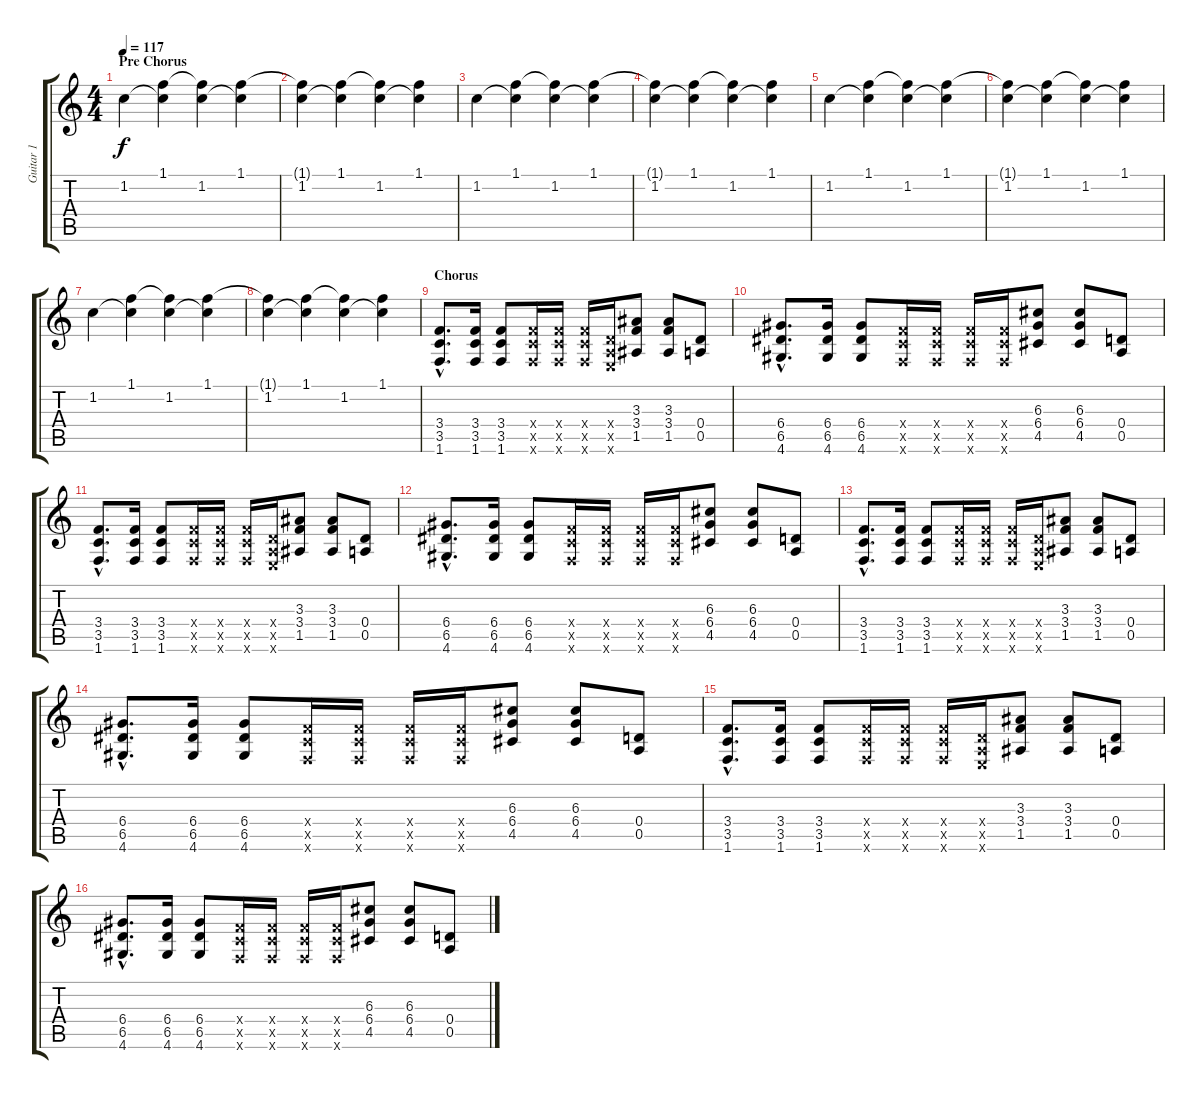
\track ("Guitar 1" "Guitar 1") {instrument distortionguitar}
\staff {score tabs}
\tuning (E4 B3 G3 D3 A2 E2) {hide}
\ts (4 4)
\section ("" "Pre Chorus")
\tempo 117
\clef g2
\ks c
1.2.4{dy f instrument electricguitarclean} (1.1 1.2{t}).4 (1.1{t} 1.2).4 (1.1 1.2{t}).4 |
(1.1{t} 1.2).4 (1.1 1.2{t}).4 (1.1{t} 1.2).4 (1.1 1.2{t}).4 |
1.2.4 (1.1 1.2{t}).4 (1.1{t} 1.2).4 (1.1 1.2{t}).4 |
(1.1{t} 1.2).4 (1.1 1.2{t}).4 (1.1{t} 1.2).4 (1.1 1.2{t}).4 |
1.2.4 (1.1 1.2{t}).4 (1.1{t} 1.2).4 (1.1 1.2{t}).4 |
(1.1{t} 1.2).4 (1.1 1.2{t}).4 (1.1{t} 1.2).4 (1.1 1.2{t}).4 |
1.2.4 (1.1 1.2{t}).4 (1.1{t} 1.2).4 (1.1 1.2{t}).4 |
(1.1{t} 1.2).4 (1.1 1.2{t}).4 (1.1{t} 1.2).4 (1.1 1.2{t}).4 |
\section ("" "Chorus")
(3.4{hac} 3.5{hac} 1.6{hac}).8{d instrument distortionguitar} (3.4 3.5 1.6).16 (3.4 3.5 1.6).8 (3.4{x} 3.5{x} 1.6{x}).16 (3.4{x} 3.5{x} 1.6{x}).16 (3.4{x} 3.5{x} 1.6{x}).16 (0.4{x} 0.5{x} 0.6{x}).16 (3.3 3.4 1.5).8 (3.3 3.4 1.5).8 (0.4 0.5).8 |
(6.4{hac} 6.5{hac} 4.6{hac}).8{d} (6.4 6.5 4.6).16 (6.4 6.5 4.6).8 (3.4{x} 3.5{x} 1.6{x}).16 (3.4{x} 3.5{x} 1.6{x}).16 (3.4{x} 3.5{x} 1.6{x}).16 (3.4{x} 3.5{x} 1.6{x}).16 (6.3 6.4 4.5).8 (6.3 6.4 4.5).8 (0.4 0.5).8 |
(3.4{hac} 3.5{hac} 1.6{hac}).8{d} (3.4 3.5 1.6).16 (3.4 3.5 1.6).8 (3.4{x} 3.5{x} 1.6{x}).16 (3.4{x} 3.5{x} 1.6{x}).16 (3.4{x} 3.5{x} 1.6{x}).16 (0.4{x} 0.5{x} 0.6{x}).16 (3.3 3.4 1.5).8 (3.3 3.4 1.5).8 (0.4 0.5).8 |
(6.4{hac} 6.5{hac} 4.6{hac}).8{d} (6.4 6.5 4.6).16 (6.4 6.5 4.6).8 (3.4{x} 3.5{x} 1.6{x}).16 (3.4{x} 3.5{x} 1.6{x}).16 (3.4{x} 3.5{x} 1.6{x}).16 (3.4{x} 3.5{x} 1.6{x}).16 (6.3 6.4 4.5).8 (6.3 6.4 4.5).8 (0.4 0.5).8 |
(3.4{hac} 3.5{hac} 1.6{hac}).8{d} (3.4 3.5 1.6).16 (3.4 3.5 1.6).8 (3.4{x} 3.5{x} 1.6{x}).16 (3.4{x} 3.5{x} 1.6{x}).16 (3.4{x} 3.5{x} 1.6{x}).16 (0.4{x} 0.5{x} 0.6{x}).16 (3.3 3.4 1.5).8 (3.3 3.4 1.5).8 (0.4 0.5).8 |
(6.4{hac} 6.5{hac} 4.6{hac}).8{d} (6.4 6.5 4.6).16 (6.4 6.5 4.6).8 (3.4{x} 3.5{x} 1.6{x}).16 (3.4{x} 3.5{x} 1.6{x}).16 (3.4{x} 3.5{x} 1.6{x}).16 (3.4{x} 3.5{x} 1.6{x}).16 (6.3 6.4 4.5).8 (6.3 6.4 4.5).8 (0.4 0.5).8 |
(3.4{hac} 3.5{hac} 1.6{hac}).8{d} (3.4 3.5 1.6).16 (3.4 3.5 1.6).8 (3.4{x} 3.5{x} 1.6{x}).16 (3.4{x} 3.5{x} 1.6{x}).16 (3.4{x} 3.5{x} 1.6{x}).16 (0.4{x} 0.5{x} 0.6{x}).16 (3.3 3.4 1.5).8 (3.3 3.4 1.5).8 (0.4 0.5).8 |
(6.4{hac} 6.5{hac} 4.6{hac}).8{d} (6.4 6.5 4.6).16 (6.4 6.5 4.6).8 (3.4{x} 3.5{x} 1.6{x}).16 (3.4{x} 3.5{x} 1.6{x}).16 (3.4{x} 3.5{x} 1.6{x}).16 (3.4{x} 3.5{x} 1.6{x}).16 (6.3 6.4 4.5).8 (6.3 6.4 4.5).8 (0.4 0.5).8
